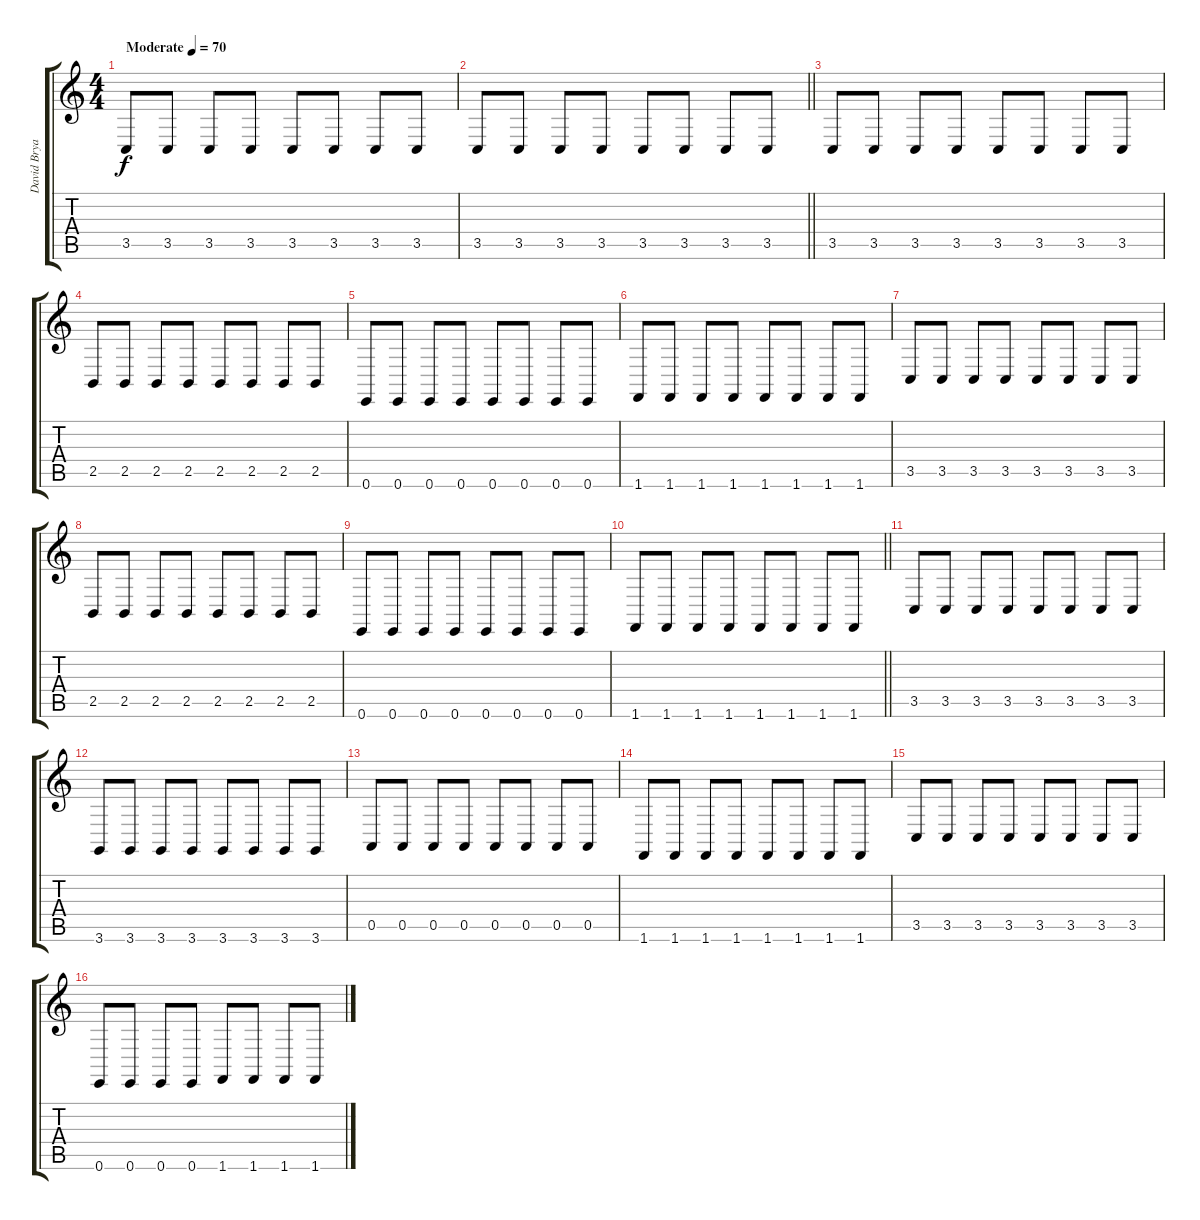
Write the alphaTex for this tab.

\track ("David Bryan" "David Brya") {instrument harpsichord}
\staff {score tabs}
\tuning (E4 B3 G3 D3 A2 E2) {hide}
\ts (4 4)
\section ("" "")
\tempo (70 "Moderate")
\clef g2
\ks c
3.5.8{dy f instrument harpsichord} 3.5.8 3.5.8 3.5.8 3.5.8 3.5.8 3.5.8 3.5.8 |
\barLineRight lightlight
3.5.8 3.5.8 3.5.8 3.5.8 3.5.8 3.5.8 3.5.8 3.5.8 |
\section ("" "")
3.5.8 3.5.8 3.5.8 3.5.8 3.5.8 3.5.8 3.5.8 3.5.8 |
2.5.8 2.5.8 2.5.8 2.5.8 2.5.8 2.5.8 2.5.8 2.5.8 |
0.6.8 0.6.8 0.6.8 0.6.8 0.6.8 0.6.8 0.6.8 0.6.8 |
1.6.8 1.6.8 1.6.8 1.6.8 1.6.8 1.6.8 1.6.8 1.6.8 |
3.5.8 3.5.8 3.5.8 3.5.8 3.5.8 3.5.8 3.5.8 3.5.8 |
2.5.8 2.5.8 2.5.8 2.5.8 2.5.8 2.5.8 2.5.8 2.5.8 |
0.6.8 0.6.8 0.6.8 0.6.8 0.6.8 0.6.8 0.6.8 0.6.8 |
\barLineRight lightlight
1.6.8 1.6.8 1.6.8 1.6.8 1.6.8 1.6.8 1.6.8 1.6.8 |
\section ("" "")
3.5.8 3.5.8 3.5.8 3.5.8 3.5.8 3.5.8 3.5.8 3.5.8 |
3.6.8 3.6.8 3.6.8 3.6.8 3.6.8 3.6.8 3.6.8 3.6.8 |
0.5.8 0.5.8 0.5.8 0.5.8 0.5.8 0.5.8 0.5.8 0.5.8 |
1.6.8 1.6.8 1.6.8 1.6.8 1.6.8 1.6.8 1.6.8 1.6.8 |
3.5.8 3.5.8 3.5.8 3.5.8 3.5.8 3.5.8 3.5.8 3.5.8 |
0.6.8 0.6.8 0.6.8 0.6.8 1.6.8 1.6.8 1.6.8 1.6.8
